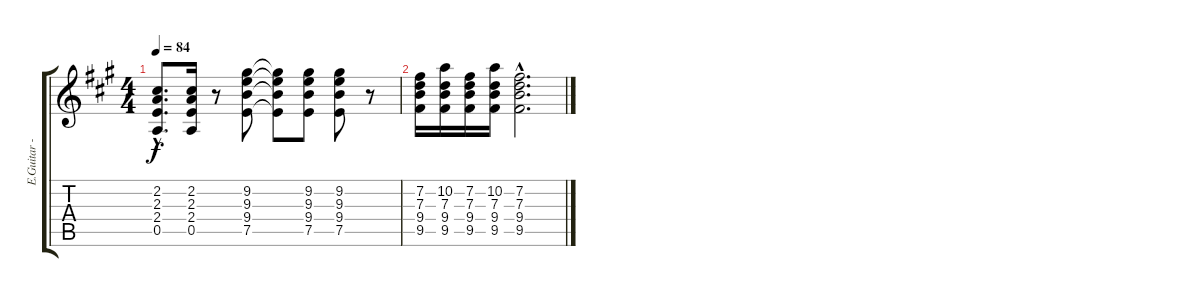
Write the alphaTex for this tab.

\track ("E.Guitar - John F" "E.Guitar -") {instrument acousticguitarnylon}
\staff {score tabs}
\tuning (E4 B3 G3 D3 A2 E2) {hide}
\ts (4 4)
\tempo 84
\clef g2
\ks a
(2.2{hac} 2.3{hac} 2.4{hac} 0.5{hac}).8{d dy f} (2.2 2.3 2.4 0.5).16 r.8 (9.2 9.3 9.4 7.5).8 (9.2{t} 9.3{t} 9.4{t} 7.5{t}).8 (9.2 9.3 9.4 7.5).8 (9.2 9.3 9.4 7.5).8 r.8 |
(7.2 7.3 9.4 9.5).16 (10.2 7.3 9.4 9.5).16 (7.2 7.3 9.4 9.5).16 (10.2 7.3 9.4 9.5).16 (7.2{hac} 7.3{hac} 9.4{hac} 9.5{hac}).2{d}
